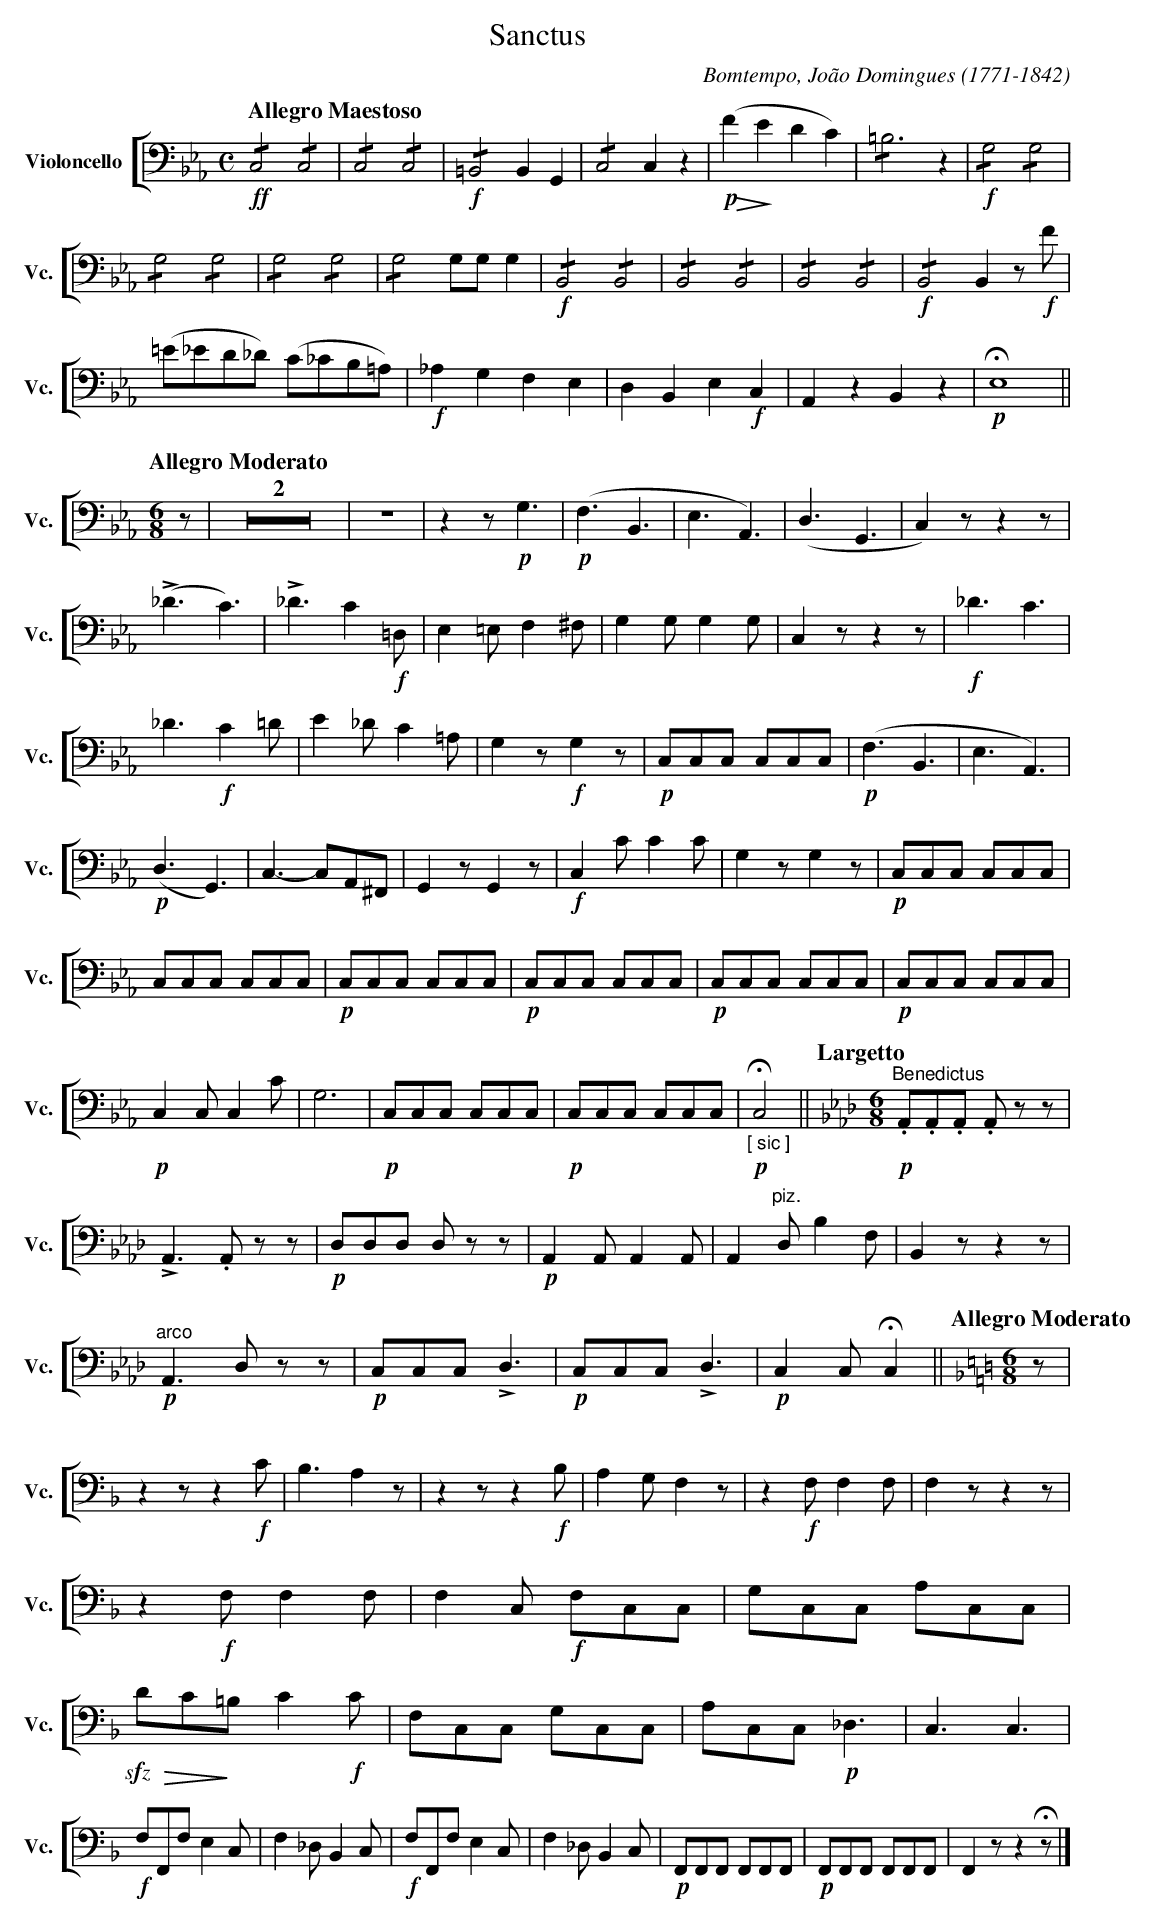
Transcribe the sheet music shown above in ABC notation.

X:1
T:Sanctus
C:Bomtempo, Jo\~ao Domingues (1771-1842)
M:C
L:1/4
K:Eb
V: 4 clef=bass name="Violoncello" sname="Vc."
%%staves [ 4 ]
[Q:"Allegro Maestoso"] !ff!!/!C,2!/!C,2 | !/!C,2!/!C,2 | !f! !/!=B,,2 B,,G,, | \
   !/!C,2C,z | !p!(!>(!F!>)!EDC)| !/!=B,3z | !f! !/!G,2!/!G,2 | !/!G,2!/!G,2 | !/!G,2!/!G,2 | \
   !/!G,2 G,/G,/ G, | !f! !/!B,,2!/!B,,2 | !/!B,,2!/!B,,2 | !/!B,,2!/!B,,2 | !f! !/!B,,2B,, z/!f!F/ | \
   (=E/_E/D/_D/) (C/_C/B,/=A,/) | \
   !f!_A,G,F,E, | D,B,,E, !f!C, | A,,zB,,z | !p! !fermata! E,4 || [Q:"Allegro Moderato"][M:6/8][L:1/8][K:Eb] z | Z2 | \
   Z | z2z !p! G,3 | !p! (F,3 B,,3 | E,3 A,,3) | (D,3 G,,3 | C,2)zz2z | (!>!_D3C3) | \
   !>!_D3C2!f!=D, | E,2=E,F,2^F, | G,2G,G,2G, | C,2zz2z | !f! _D3 C3 | _D3 !f!C2=D | E2_D C2=A, | G,2z !f! G,2z | !p! C,C,C, C,C,C, | \
   !p! (F,3 B,,3 | E,3 A,,3) | !p! (D,3 G,,3) | C,3-C,A,,^F,, | G,,2z G,,2z | !f! C,2CC2C | G,2zG,2z | !p! C,C,C, C,C,C, |  C,C,C, C,C,C, | \
   !p! C,C,C, C,C,C, | !p! C,C,C, C,C,C, | !p! C,C,C, C,C,C, | !p! C,C,C, C,C,C, | !p! C,2C,C,2C | G,6 | !p! C,C,C, C,C,C, | !p! C,C,C, C,C,C, | !p! !fermata! "_[ sic ]" C,4 || \
[Q:"Largetto"][M:6/8][L:1/8][K:Ab] "^Benedictus"!p! .A,,.A,,.A,, .A,,zz | !>!A,,3.A,,zz | !p! D,D,D, D,zz | !p! A,,2A,,A,,2A,, | \
   A,,2 "^piz." D,B,2F, | B,,2zz2z | "^arco" !p! A,,3D,zz | !p! C,C,C,  !>! D,3 |!p! C,C,C,  !>! D,3 | \
   !p! C,2C,!fermata!C,2 || [Q:"Allegro Moderato"][M:6/8][L:1/8][K:F] z | z2zz2!f!C | B,3A,2z | z2zz2!f!B, | A,2G,F,2z | z2!f!F,F,2F, | \
   F,2zz2z | z2!f!F,F,2F, | F,2C, !f!F,C,C, | G,C,C, A,C,C, | !sfz!!>(!DC!>)!=B,C2!f!C | F,C,C, G,C,C, | A,C,C, !p! _D,3 | C,3C,3 |
   !f!F,F,,F,E,2C, | F,2_D,B,,2C, | !f!F,F,,F,E,2C, | F,2_D,B,,2C, | \
   !p! F,,F,,F,, F,,F,,F,, | !p! F,,F,,F,, F,,F,,F,, | F,,2zz2!fermata!z |] \
